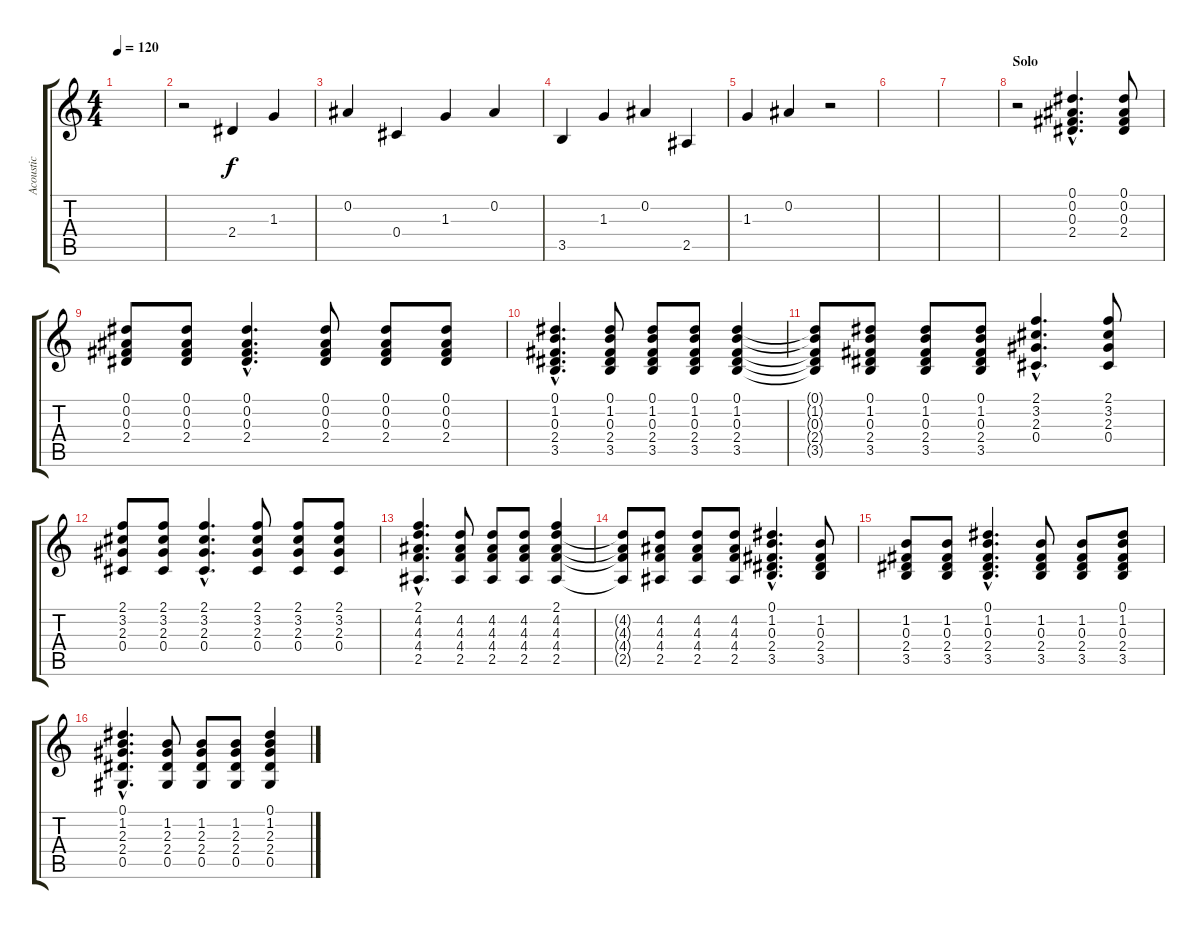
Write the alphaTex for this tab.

\track ("Acoustic" "Acoustic") {instrument acousticguitarsteel}
\staff {score tabs}
\tuning (Eb4 Bb3 Gb3 Db3 Ab2 Eb2) {hide}
\ts (4 4)
\tempo 120
\clef g2
\ks c
|
r.2 2.4.4{dy f volume 15 balance 3 instrument electricguitarclean} 1.3.4 |
0.2.4 0.4.4 1.3.4 0.2.4 |
3.5.4 1.3.4 0.2.4 2.5.4 |
1.3.4 0.2.4 r.2 |
|
|
\section ("" "Solo")
r.2{volume 7 balance 8 instrument acousticguitarsteel} (0.1{hac} 0.2{hac} 0.3{hac} 2.4{hac}).4{d} (0.1 0.2 0.3 2.4).8 |
(0.1 0.2 0.3 2.4).8 (0.1 0.2 0.3 2.4).8 (0.1{hac} 0.2{hac} 0.3{hac} 2.4{hac}).4{d} (0.1 0.2 0.3 2.4).8 (0.1 0.2 0.3 2.4).8 (0.1 0.2 0.3 2.4).8 |
(0.1{hac} 1.2{hac} 0.3{hac} 2.4{hac} 3.5{hac}).4{d} (0.1 1.2 0.3 2.4 3.5).8 (0.1 1.2 0.3 2.4 3.5).8 (0.1 1.2 0.3 2.4 3.5).8 (0.1 1.2 0.3 2.4 3.5).4 |
(0.1{t} 1.2{t} 0.3{t} 2.4{t} 3.5{t}).8 (0.1 1.2 0.3 2.4 3.5).8 (0.1 1.2 0.3 2.4 3.5).8 (0.1 1.2 0.3 2.4 3.5).8 (2.1{hac} 3.2{hac} 2.3{hac} 0.4{hac}).4{d} (2.1 3.2 2.3 0.4).8 |
(2.1 3.2 2.3 0.4).8 (2.1 3.2 2.3 0.4).8 (2.1{hac} 3.2{hac} 2.3{hac} 0.4{hac}).4{d} (2.1 3.2 2.3 0.4).8 (2.1 3.2 2.3 0.4).8 (2.1 3.2 2.3 0.4).8 |
(2.1{hac} 4.2{hac} 4.3{hac} 4.4{hac} 2.5{hac}).4{d} (4.2 4.3 4.4 2.5).8 (4.2 4.3 4.4 2.5).8 (4.2 4.3 4.4 2.5).8 (2.1 4.2 4.3 4.4 2.5).4 |
(4.2{t} 4.3{t} 4.4{t} 2.5{t}).8 (4.2 4.3 4.4 2.5).8 (4.2 4.3 4.4 2.5).8 (4.2 4.3 4.4 2.5).8 (0.1{hac} 1.2{hac} 0.3{hac} 2.4{hac} 3.5{hac}).4{d} (1.2 0.3 2.4 3.5).8 |
(1.2 0.3 2.4 3.5).8 (1.2 0.3 2.4 3.5).8 (0.1{hac} 1.2{hac} 0.3{hac} 2.4{hac} 3.5{hac}).4{d} (1.2 0.3 2.4 3.5).8 (1.2 0.3 2.4 3.5).8 (0.1 1.2 0.3 2.4 3.5).8 |
(0.1{hac} 1.2{hac} 2.3{hac} 2.4{hac} 0.5{hac}).4{d} (1.2 2.3 2.4 0.5).8 (1.2 2.3 2.4 0.5).8 (1.2 2.3 2.4 0.5).8 (0.1 1.2 2.3 2.4 0.5).4
